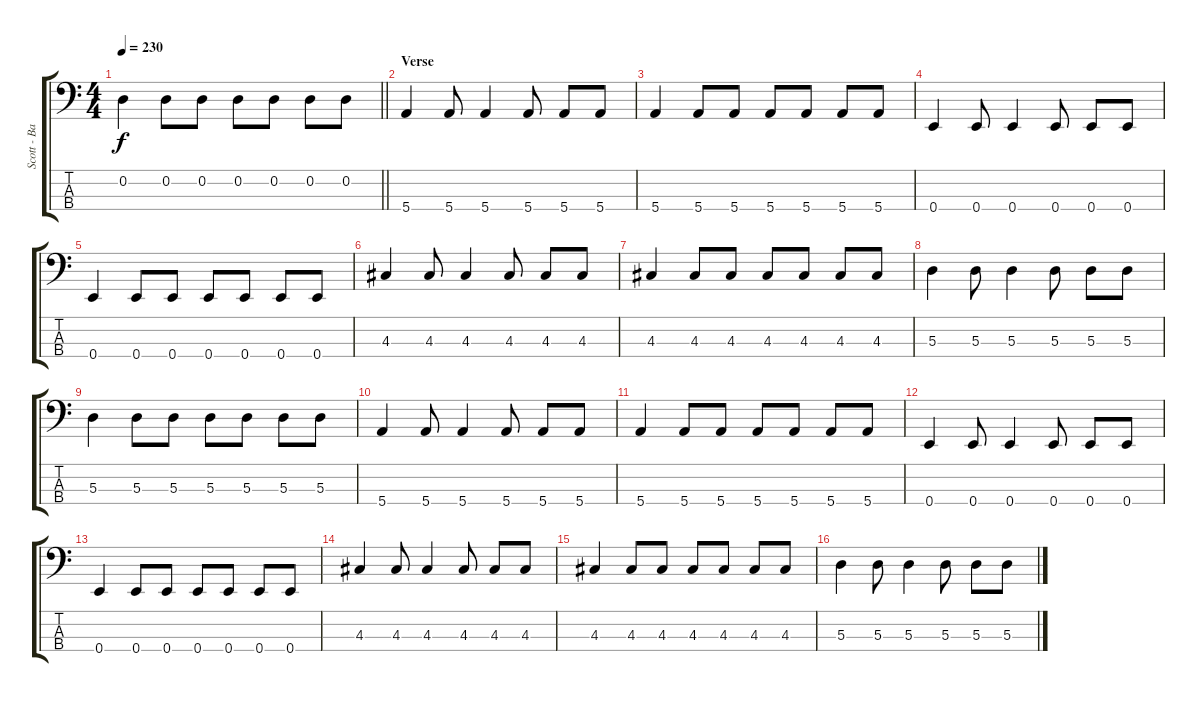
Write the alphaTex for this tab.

\track ("Scott - Bass" "Scott - Ba") {instrument electricbasspick}
\staff {score tabs}
\tuning (G2 D2 A1 E1) {hide}
\ts (4 4)
\tempo 230
\clef f4
\barLineRight lightlight
\ks c
0.2.4{dy f} 0.2.8 0.2.8 0.2.8 0.2.8 0.2.8 0.2.8 |
\section ("" "Verse")
5.4.4 5.4.8 5.4.4 5.4.8 5.4.8 5.4.8 |
5.4.4 5.4.8 5.4.8 5.4.8 5.4.8 5.4.8 5.4.8 |
0.4.4 0.4.8 0.4.4 0.4.8 0.4.8 0.4.8 |
0.4.4 0.4.8 0.4.8 0.4.8 0.4.8 0.4.8 0.4.8 |
4.3.4 4.3.8 4.3.4 4.3.8 4.3.8 4.3.8 |
4.3.4 4.3.8 4.3.8 4.3.8 4.3.8 4.3.8 4.3.8 |
5.3.4 5.3.8 5.3.4 5.3.8 5.3.8 5.3.8 |
5.3.4 5.3.8 5.3.8 5.3.8 5.3.8 5.3.8 5.3.8 |
5.4.4 5.4.8 5.4.4 5.4.8 5.4.8 5.4.8 |
5.4.4 5.4.8 5.4.8 5.4.8 5.4.8 5.4.8 5.4.8 |
0.4.4 0.4.8 0.4.4 0.4.8 0.4.8 0.4.8 |
0.4.4 0.4.8 0.4.8 0.4.8 0.4.8 0.4.8 0.4.8 |
4.3.4 4.3.8 4.3.4 4.3.8 4.3.8 4.3.8 |
4.3.4 4.3.8 4.3.8 4.3.8 4.3.8 4.3.8 4.3.8 |
5.3.4 5.3.8 5.3.4 5.3.8 5.3.8 5.3.8
